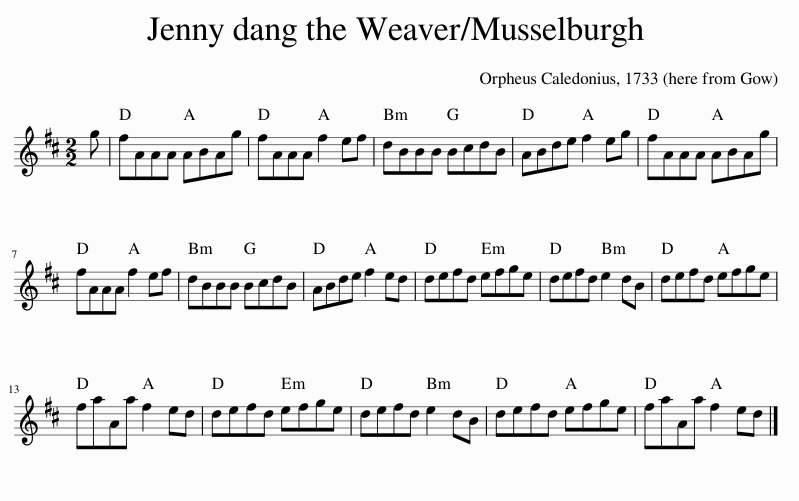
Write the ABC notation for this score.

X:1
L:1/8
M:2/2
I:linebreak $
K:D
V:1 treble
V:1
 g | fAAA ABAg | fAAA f2 ef | dBBB BcdB | ABde f2 eg | %5
 fAAA ABAg |$ fAAA f2 ef | dBBB BcdB | ABde f2 ed | defd efge | %10
 defd e2 dB | defd efge |$ faAa f2 ed | defd efge | defd e2 dB | %15
 defd efge | faAa f2 ed |] %17
